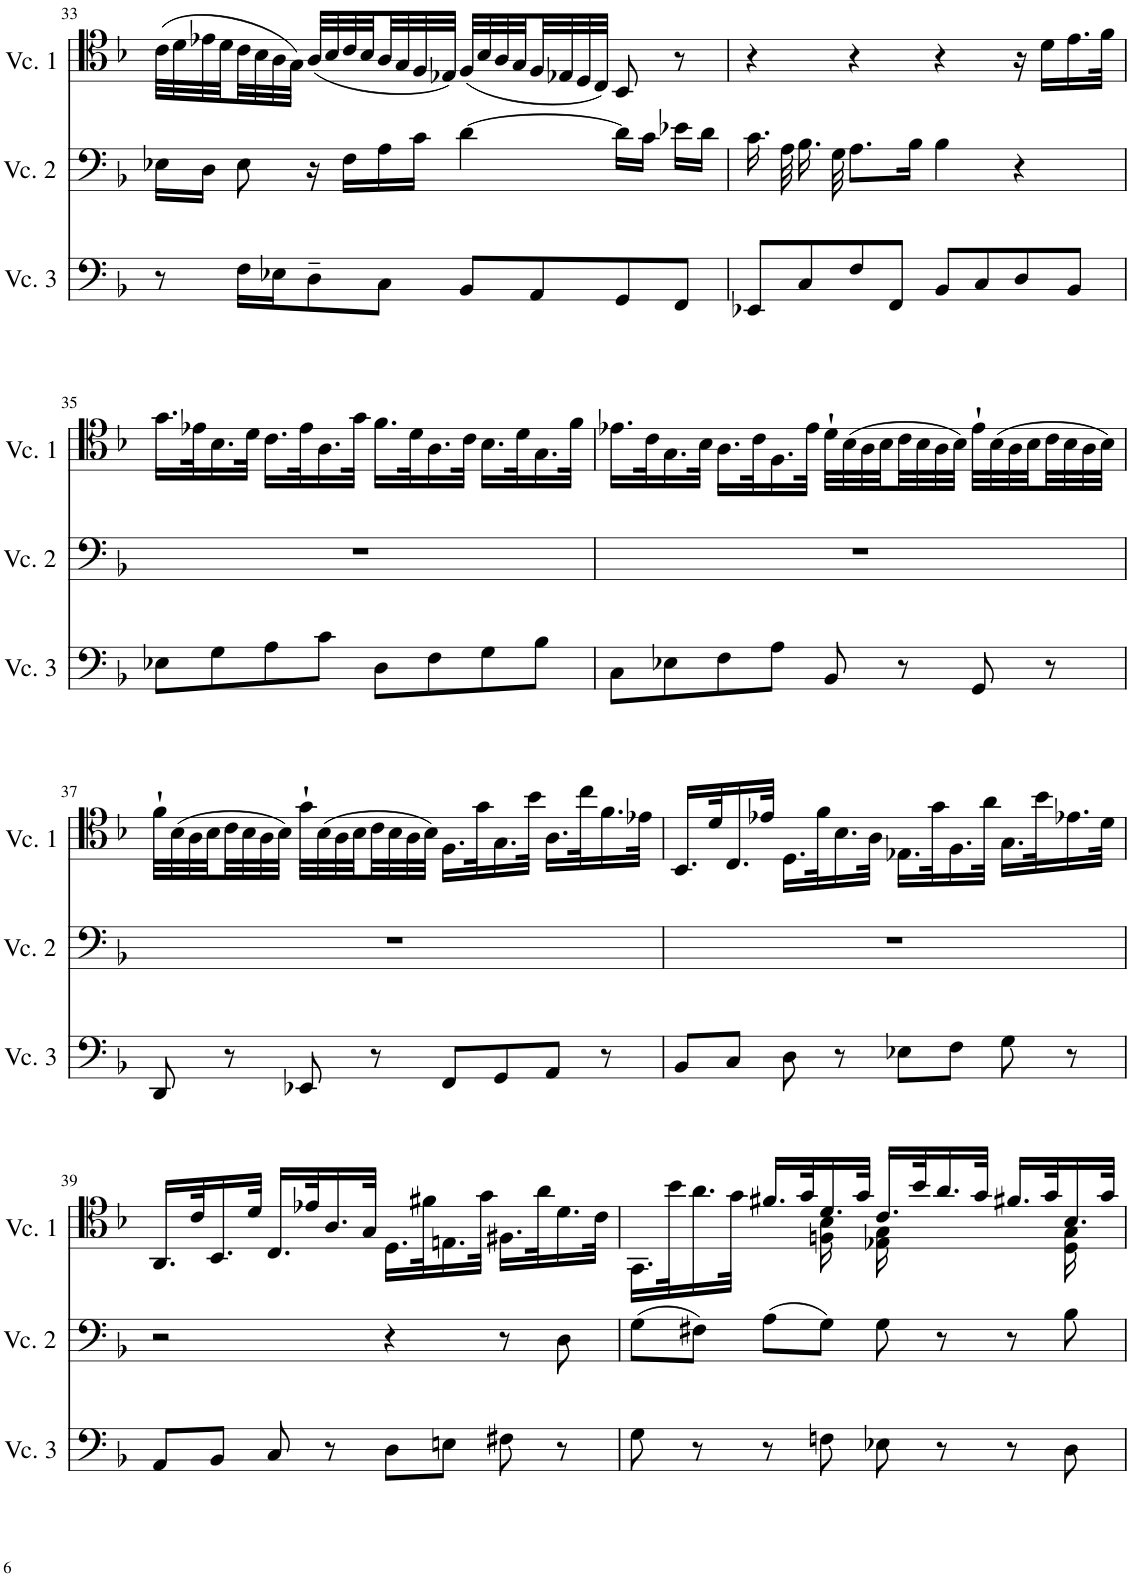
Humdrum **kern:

**kern	**kern	**kern
*part3	*part2	*part1
*staff3	*staff2	*staff1
*I"Cello 3	*I"Cello 2	*I"Cello 1
!!LO:PB:g=z
*clefF4	*clefF4	*clefC4
*k[b-]	*k[b-]	*k[b-]
*M4/4	*M4/4	*M4/4
*met(c)	*met(c)	*met(c)
=33	=33	=33
8r	16E-X\LL	(32c\LLL
.	.	32d\
.	16D\JJ	32e-X\
.	.	32d\
16F\LL	8E-\	32c\
.	.	32B-\
16E-X\J	.	32A\
.	.	32G\JJJ)
8D~\	16r	(32A/LLL
.	.	32B-/
.	16F\LL	32c/
.	.	32B-/
8C\J	16A\	32A/
.	.	32G/
.	16c\JJ	32F/
.	.	32E-X/JJJ)
8BB-/L	[4d\	(32F/LLL
.	.	32B-/
.	.	32A/
.	.	32G/
8AA/	.	32F/
.	.	32E-X/
.	.	32D/
.	.	32C/JJJ)
8GG/	16d\LL]	8BB-/
.	16c\JJ	.
8FF/J	16e-X\LL	8r
.	16d\JJ	.
=34	=34	=34
8EE-X/L	16.c\	4r
.	32A\	.
8C/	16.B-\	.
.	32G\	.
8F/	8.A\L	4r
8FF/J	.	.
.	16B-\Jk	.
8BB-/L	4B-\	4r
8C/	.	.
8D/	4r	16r
.	.	16d\LL
8BB-/J	.	16.e\
.	.	32f\JJk
!!LO:LB:g=z
=35	=35	=35
8E-X\L	1r	16.g\LL
.	.	32e-X\K
8G\	.	16.B-\
.	.	32d\JJk
8A\	.	16.c\LL
.	.	32e-\K
8c\J	.	16.A\
.	.	32g\JJk
8D\L	.	16.f\LL
.	.	32d\K
8F\	.	16.A\
.	.	32c\JJk
8G\	.	16.B-\LL
.	.	32d\K
8B-\J	.	16.G\
.	.	32f\JJk
=36	=36	=36
8C\L	1r	16.e-X\LL
.	.	32c\K
8E-X\	.	16.G\
.	.	32B-\JJk
8F\	.	16.A\LL
.	.	32c\K
8A\J	.	16.F\
.	.	32e-\JJk
8BB-/	.	32d`\LLL
.	.	(32B-\
.	.	32A\
.	.	32B-\
8r	.	32c\
.	.	32B-\
.	.	32A\
.	.	32B-\JJJ)
8GG/	.	32e-`\LLL
.	.	(32B-\
.	.	32A\
.	.	32B-\
8r	.	32c\
.	.	32B-\
.	.	32A\
.	.	32B-\JJJ)
!!LO:LB:g=z
=37	=37	=37
8DD/	1r	32f`\LLL
.	.	(32B-\
.	.	32A\
.	.	32B-\
8r	.	32c\
.	.	32B-\
.	.	32A\
.	.	32B-\JJJ)
8EE-X/	.	32g`\LLL
.	.	(32B-\
.	.	32A\
.	.	32B-\
8r	.	32c\
.	.	32B-\
.	.	32A\
.	.	32B-\JJJ)
8FF/L	.	16.F\LL
.	.	32g\K
8GG/	.	16.G\
.	.	32b-\JJk
8AA/J	.	16.A\LL
.	.	32cc\K
8r	.	16.f\
.	.	32e-X\JJk
=38	=38	=38
8BB-/L	1r	16.BB-/LL
.	.	32d/K
8C/J	.	16.C/
.	.	32e-X/JJk
8D\	.	16.D\LL
.	.	32f\K
8r	.	16.B-\
.	.	32A\JJk
8E-X\L	.	16.E-X\LL
.	.	32g\K
8F\J	.	16.F\
.	.	32a\JJk
8G\	.	16.G\LL
.	.	32b-\K
8r	.	16.e-X\
.	.	32d\JJk
!!LO:LB:g=z
=39	=39	=39
8AA/L	2r	16.AA/LL
.	.	32c/K
8BB-/J	.	16.BB-/
.	.	32d/JJk
8C/	.	16.C/LL
.	.	32e-X/K
8r	.	16.A/
.	.	32G/JJk
8D\L	4r	16.D\LL
.	.	32f#X\K
8En\J	.	16.En\
.	.	32g\JJk
8F#X\	8r	16.F#X\LL
.	.	32a\K
8r	8D\	16.d\
.	.	32c\JJk
=40	=40	=40
*	*	*^
8G\	(8G\L	16.GG\LL	4.ryy
.	.	32b-\K	.
8r	8F#X\J)	16.a\	.
.	.	32g\JJk	.
8r	(8A\L	16.f#X/LL	.
.	.	32g/K	.
8Fn\	8G\J)	16.d/	16Fn\ 16B-\
.	.	.	16ryy
.	.	32g/JJk	.
8E-X\	8G\	16.c/LL	16E-X\ 16G\
.	.	.	16ryy
.	.	32b-/K	.
*	*	*v	*v
8r	8r	16.a/
.	.	32g/JJk
8r	8r	16.f#X/LL
.	.	32g/K
*	*	*^
8D\	8B-\	16.B-/	16D\ 16G\
.	.	.	16ryy
.	.	32g/JJk	.
*	*	*v	*v
=	=	=
*-	*-	*-
